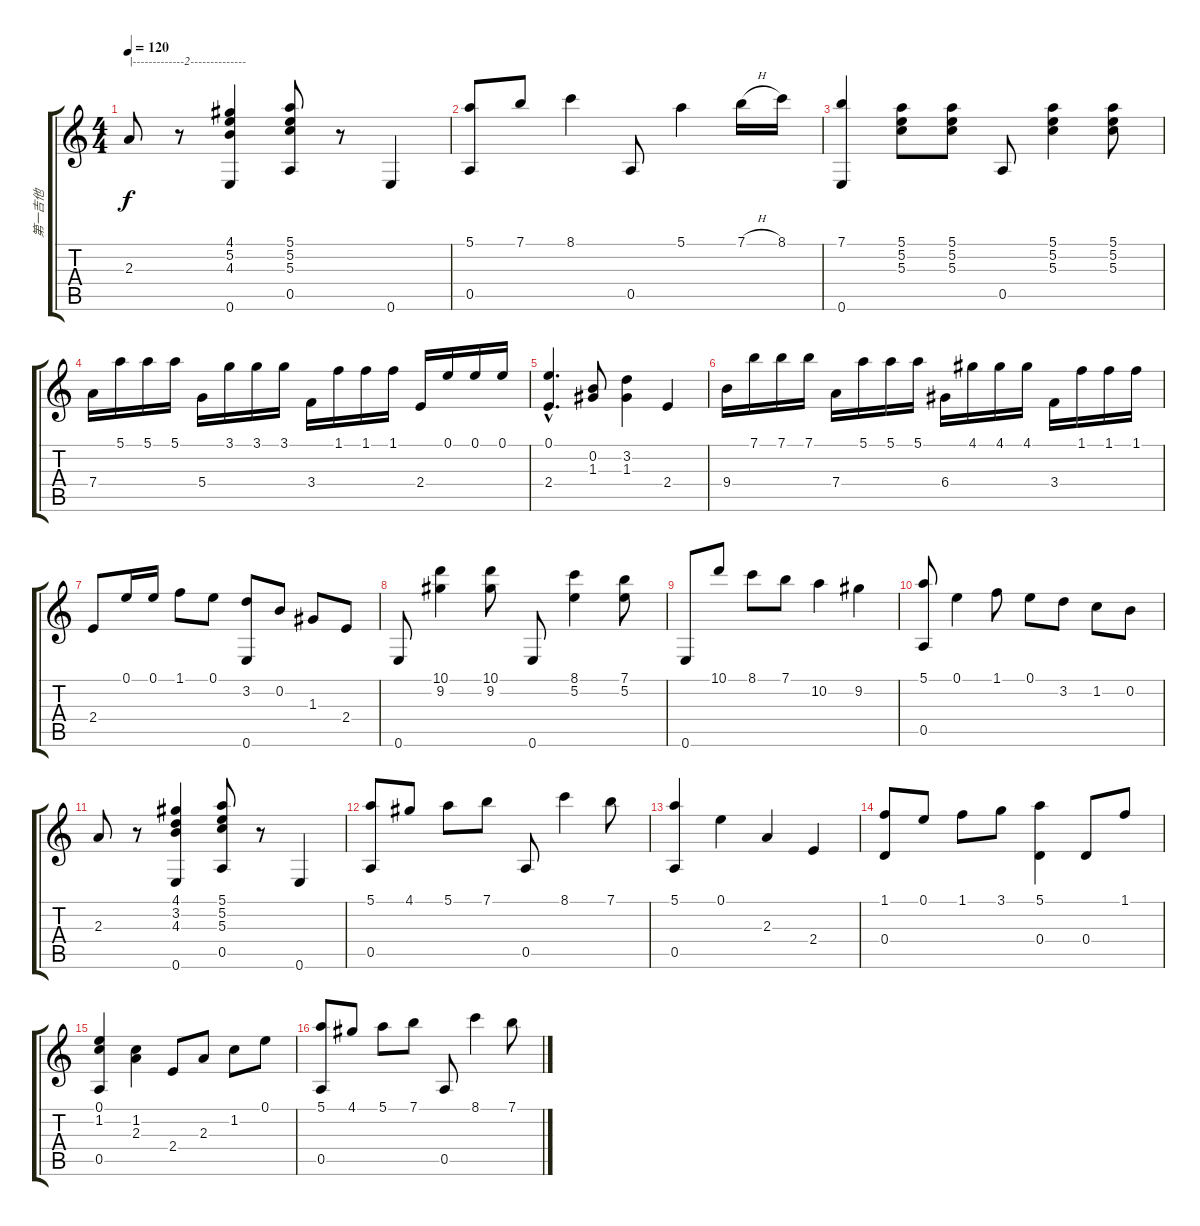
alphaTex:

\track ("第一吉他" "第一吉他") {instrument acousticguitarnylon}
\staff {score tabs}
\tuning (E4 B3 G3 D3 A2 E2) {hide}
\ts (4 4)
\tempo 120
\clef g2
\ks c
2.3.8{txt "|-------------2--------------" dy f} r.8 (4.1 5.2 4.3 0.6).4 (5.1 5.2 5.3 0.5).8 r.8 0.6.4 |
(5.1 0.5).8 7.1.8 8.1.4 0.5.8 5.1.4 7.1{h}.16 8.1.16 |
(7.1 0.6).4 (5.1 5.2 5.3).8 (5.1 5.2 5.3).8 0.5.8 (5.1 5.2 5.3).4 (5.1 5.2 5.3).8 |
7.4.16 5.1.16 5.1.16 5.1.16 5.4.16 3.1.16 3.1.16 3.1.16 3.4.16 1.1.16 1.1.16 1.1.16 2.4.16 0.1.16 0.1.16 0.1.16 |
(0.1{hac} 2.4{hac}).4{d} (0.2 1.3).8 (3.2 1.3).4 2.4.4 |
9.4.16 7.1.16 7.1.16 7.1.16 7.4.16 5.1.16 5.1.16 5.1.16 6.4.16 4.1.16 4.1.16 4.1.16 3.4.16 1.1.16 1.1.16 1.1.16 |
2.4.8 0.1.16 0.1.16 1.1.8 0.1.8 (3.2 0.6).8 0.2.8 1.3.8 2.4.8 |
0.6.8 (10.1 9.2).4 (10.1 9.2).8 0.6.8 (8.1 5.2).4 (7.1 5.2).8 |
0.6.8 10.1.8 8.1.8 7.1.8 10.2.4 9.2.4 |
(5.1 0.5).8 0.1.4 1.1.8 0.1.8 3.2.8 1.2.8 0.2.8 |
2.3.8 r.8 (4.1 3.2 4.3 0.6).4 (5.1 5.2 5.3 0.5).8 r.8 0.6.4 |
(5.1 0.5).8 4.1.8 5.1.8 7.1.8 0.5.8 8.1.4 7.1.8 |
(5.1 0.5).4 0.1.4 2.3.4 2.4.4 |
(1.1 0.4).8 0.1.8 1.1.8 3.1.8 (5.1 0.4).4 0.4.8 1.1.8 |
(0.1 1.2 0.5).4 (1.2 2.3).4 2.4.8 2.3.8 1.2.8 0.1.8 |
(5.1 0.5).8 4.1.8 5.1.8 7.1.8 0.5.8 8.1.4 7.1.8
